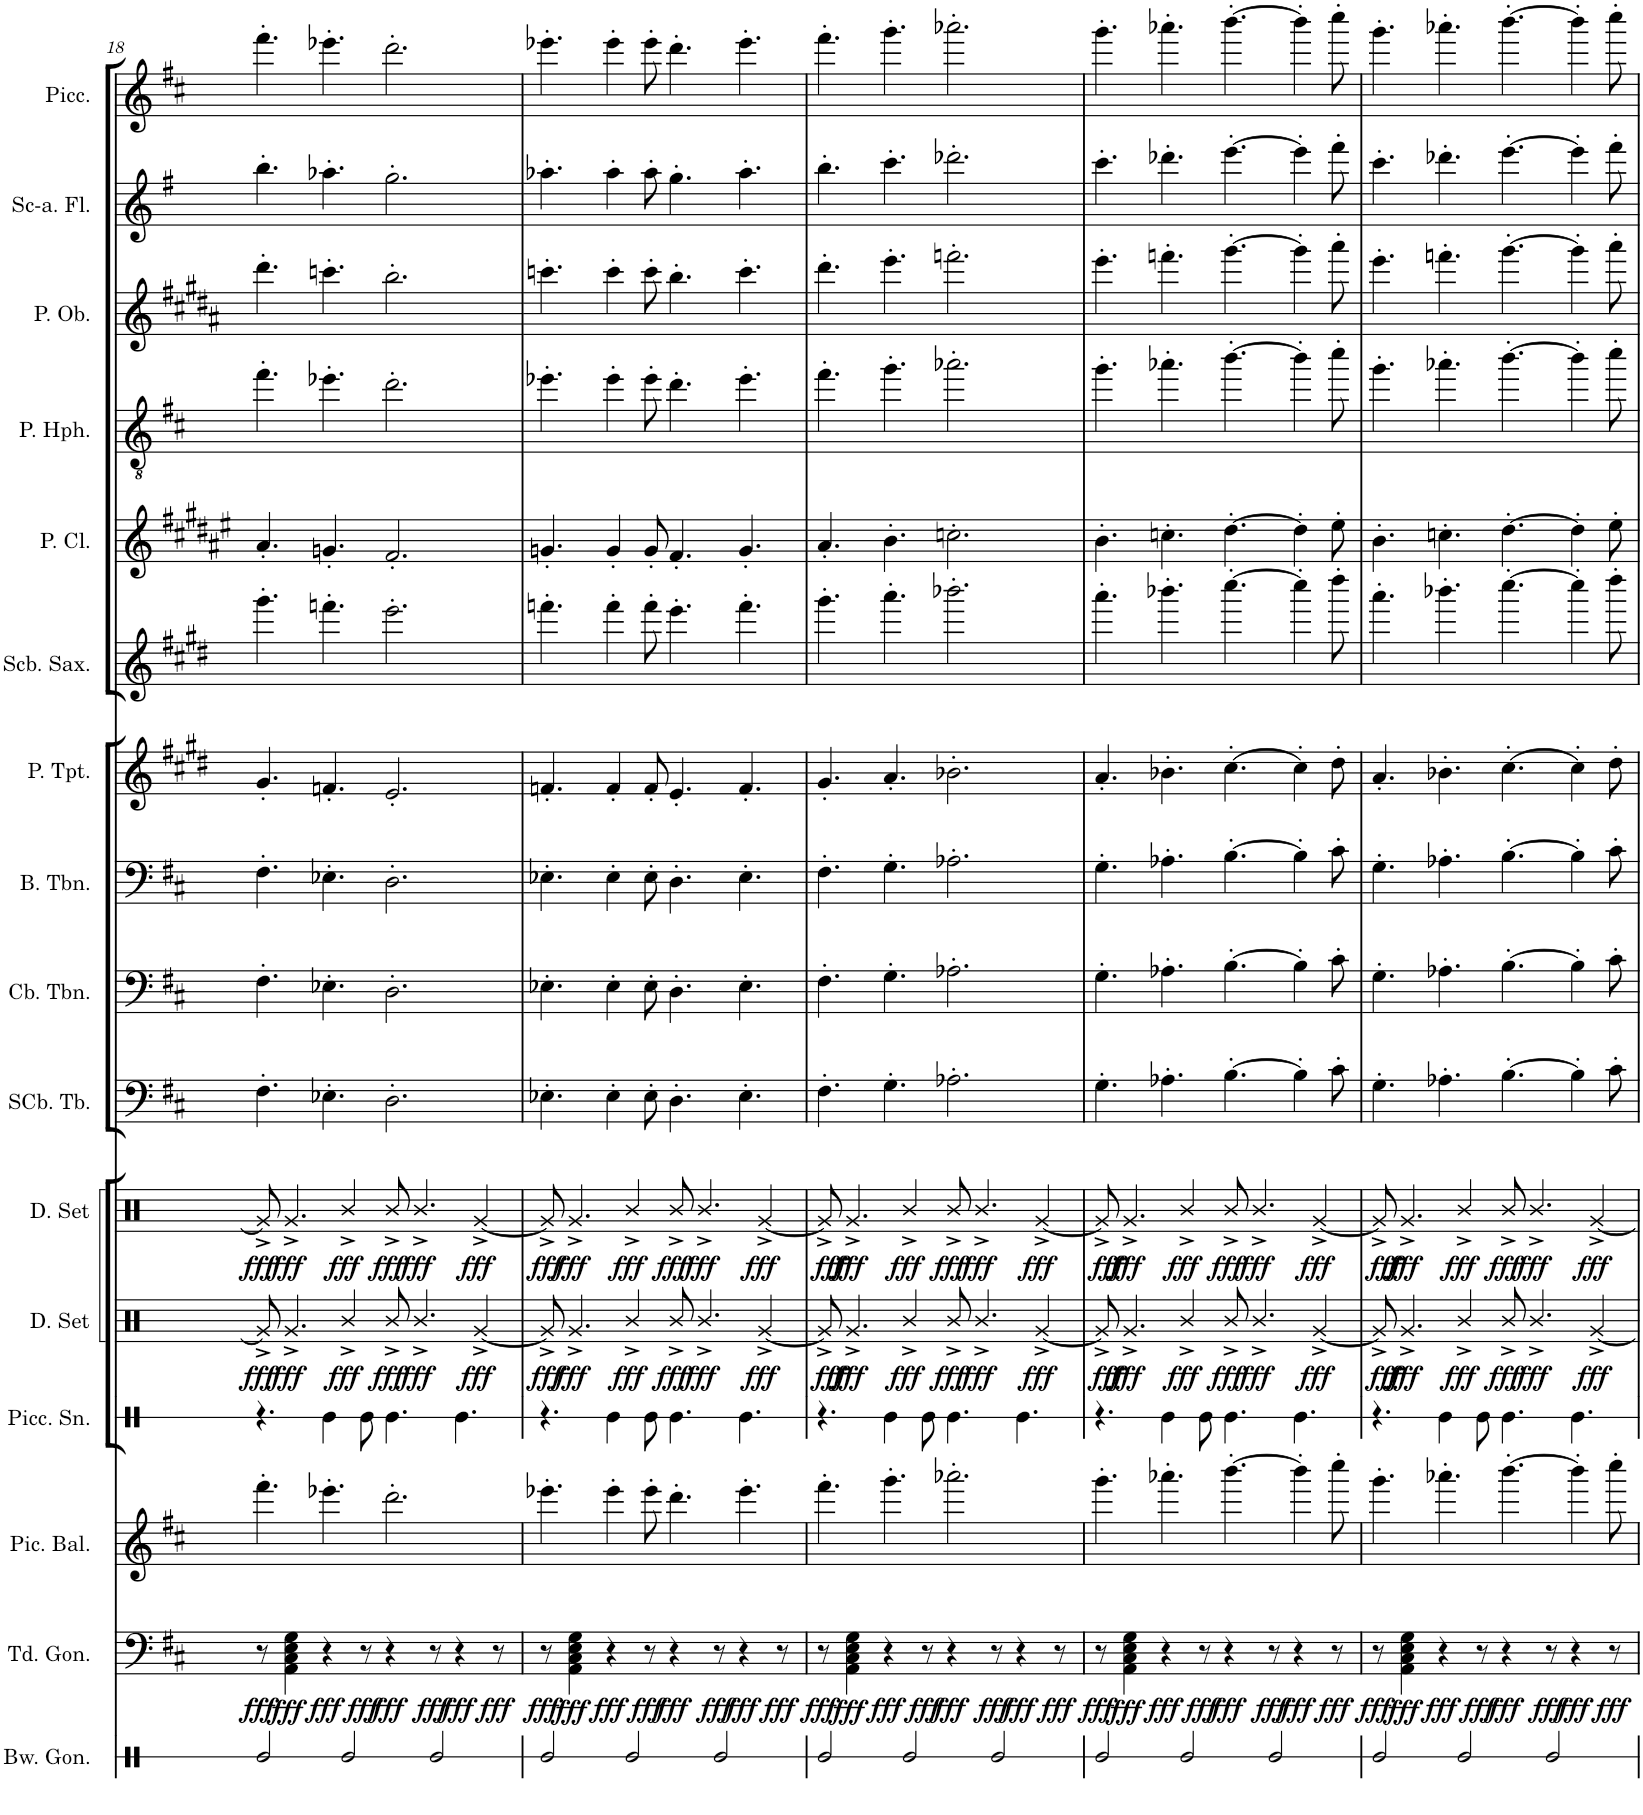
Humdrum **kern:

**kern	**kern	**dynam	**kern	**kern	**kern	**dynam	**kern	**dynam	**kern	**kern	**kern	**kern	**kern	**kern	**kern	**kern	**kern	**kern
*part16	*part15	*part15	*part14	*part13	*part12	*part12	*part11	*part11	*part10	*part9	*part8	*part7	*part6	*part5	*part4	*part3	*part2	*part1
*staff16	*staff15	*staff15	*staff14	*staff13	*staff12	*staff12	*staff11	*staff11	*staff10	*staff9	*staff8	*staff7	*staff6	*staff5	*staff4	*staff3	*staff2	*staff1
*I"Bowl Gongs	*I"Tuned Gongs	*	*I"Piccolo Balalaika	*I"Piccolo Snare	*I"Drumset	*	*I"Drumset	*	*I"Sub-Contrabass Tuba	*I"Contrabass Trombone	*I"Bass Trombone	*I"Piccolo Trumpet	*I"Subcontrabass Saxophone	*I"Piccolo Clarinet	*I"Piccolo Heckelphone	*I"Piccolo Oboe	*I"Sub Contra-alto Flute	*I"Piccolo
*I'Bw. Gon.	*I'Td. Gon.	*	*I'Pic. Bal.	*I'Picc. Sn.	*I'D. Set	*	*I'D. Set	*	*I'SCb. Tb.	*I'Cb. Tbn.	*I'B. Tbn.	*I'P. Tpt.	*I'Scb. Sax.	*I'P. Cl.	*I'P. Hph.	*I'P. Ob.	*I'Sc-a. Fl.	*I'Picc.
!!LO:PB:g=z
*clefX	*clefF4	*	*clefG2	*clefX	*clefX	*	*clefX	*	*clefF4	*clefF4	*clefF4	*clefG2	*clefG2	*clefG2	*clefGv2	*clefG2	*clefG2	*clefG2
*	*	*	*	*	*	*	*	*	*	*	*	*Trd-6c-10	*Trd22c38	*Trd-5c-8	*	*Trd-2c-3	*Trd17c29	*Trd-7c-12
*k[]	*k[f#c#]	*	*k[f#c#]	*k[]	*k[]	*	*k[]	*	*k[f#c#]	*k[f#c#]	*k[f#c#]	*k[f#c#g#d#]	*k[f#c#g#d#]	*k[f#c#g#d#a#e#]	*k[f#c#]	*k[f#c#g#d#a#]	*k[f#]	*k[f#c#]
*M12/8	*M12/8	*	*M12/8	*M12/8	*M12/8	*	*M12/8	*	*M12/8	*M12/8	*M12/8	*M12/8	*M12/8	*M12/8	*M12/8	*M12/8	*M12/8	*M12/8
=18	=18	=18	=18	=18	=18	=18	=18	=18	=18	=18	=18	=18	=18	=18	=18	=18	=18	=18
!	!	!LO:DY:b	!	!	!	!LO:DY:b	!	!LO:DY:b	!	!	!	!	!	!	!	!	!	!
2Re/	8r	fff	4.fff#'\	4.r	8Rg^/]	fff	8Rg^/]	fff	4.F#'\	4.F#'\	4.F#'\	4.g#'/	4.ggg#'\	4.a#'/	4.ff#'\	4.ddd#'\	4.bb'\	4.fff#'\
!	!	!LO:DY:b	!	!	!	!LO:DY:b	!	!LO:DY:b	!	!	!	!	!	!	!	!	!	!
.	4AA\ 4C#\ 4E\ 4G\	fff	.	.	4.Rg^/	fff	4.Rg^/	fff	.	.	.	.	.	.	.	.	.	.
!	!	!LO:DY:b	!	!	!	!	!	!	!	!	!	!	!	!	!	!	!	!
.	4r	fff	4.eee-X'\	4Re\	.	.	.	.	4.E-X'\	4.E-X'\	4.E-X'\	4.fn'/	4.fffn'\	4.gn'/	4.ee-X'\	4.cccn'\	4.aa-X'\	4.eee-X'\
!	!	!	!	!	!	!LO:DY:b	!	!LO:DY:b	!	!	!	!	!	!	!	!	!	!
2Re/	.	.	.	.	4R^/	fff	4R^/	fff	.	.	.	.	.	.	.	.	.	.
!	!	!LO:DY:b	!	!	!	!	!	!	!	!	!	!	!	!	!	!	!	!
.	8r	fff	.	8Re\	.	.	.	.	.	.	.	.	.	.	.	.	.	.
!	!	!LO:DY:b	!	!	!	!LO:DY:b	!	!LO:DY:b	!	!	!	!	!	!	!	!	!	!
.	4r	fff	2.ddd'\	4.Re\	8R^/	fff	8R^/	fff	2.D'\	2.D'\	2.D'\	2.e'/	2.eee'\	2.f#'/	2.dd'\	2.bb'\	2.gg'\	2.ddd'\
!	!	!	!	!	!	!LO:DY:b	!	!LO:DY:b	!	!	!	!	!	!	!	!	!	!
.	.	.	.	.	4.R^/	fff	4.R^/	fff	.	.	.	.	.	.	.	.	.	.
!	!	!LO:DY:b	!	!	!	!	!	!	!	!	!	!	!	!	!	!	!	!
2Re/	8r	fff	.	.	.	.	.	.	.	.	.	.	.	.	.	.	.	.
!	!	!LO:DY:b	!	!	!	!	!	!	!	!	!	!	!	!	!	!	!	!
.	4r	fff	.	4.Re\	.	.	.	.	.	.	.	.	.	.	.	.	.	.
!	!	!	!	!	!	!LO:DY:b	!	!LO:DY:b	!	!	!	!	!	!	!	!	!	!
.	.	.	.	.	[4Rg^/	fff	[4Rg^/	fff	.	.	.	.	.	.	.	.	.	.
!	!	!LO:DY:b	!	!	!	!	!	!	!	!	!	!	!	!	!	!	!	!
.	8r	fff	.	.	.	.	.	.	.	.	.	.	.	.	.	.	.	.
=19	=19	=19	=19	=19	=19	=19	=19	=19	=19	=19	=19	=19	=19	=19	=19	=19	=19	=19
!	!	!LO:DY:b	!	!	!	!LO:DY:b	!	!LO:DY:b	!	!	!	!	!	!	!	!	!	!
2Re/	8r	fff	4.eee-X'\	4.r	8Rg^/]	fff	8Rg^/]	fff	4.E-X'\	4.E-X'\	4.E-X'\	4.fn'/	4.fffn'\	4.gn'/	4.ee-X'\	4.cccn'\	4.aa-X'\	4.eee-X'\
!	!	!LO:DY:b	!	!	!	!LO:DY:b	!	!LO:DY:b	!	!	!	!	!	!	!	!	!	!
.	4AA\ 4C#\ 4E\ 4G\	fff	.	.	4.Rg^/	fff	4.Rg^/	fff	.	.	.	.	.	.	.	.	.	.
!	!	!LO:DY:b	!	!	!	!	!	!	!	!	!	!	!	!	!	!	!	!
.	4r	fff	4eee-'\	4Re\	.	.	.	.	4E-'\	4E-'\	4E-'\	4f'/	4fff'\	4g'/	4ee-'\	4ccc'\	4aa-'\	4eee-'\
!	!	!	!	!	!	!LO:DY:b	!	!LO:DY:b	!	!	!	!	!	!	!	!	!	!
2Re/	.	.	.	.	4R^/	fff	4R^/	fff	.	.	.	.	.	.	.	.	.	.
!	!	!LO:DY:b	!	!	!	!	!	!	!	!	!	!	!	!	!	!	!	!
.	8r	fff	8eee-'\	8Re\	.	.	.	.	8E-'\	8E-'\	8E-'\	8f'/	8fff'\	8g'/	8ee-'\	8ccc'\	8aa-'\	8eee-'\
!	!	!LO:DY:b	!	!	!	!LO:DY:b	!	!LO:DY:b	!	!	!	!	!	!	!	!	!	!
.	4r	fff	4.ddd'\	4.Re\	8R^/	fff	8R^/	fff	4.D'\	4.D'\	4.D'\	4.e'/	4.eee'\	4.f#'/	4.dd'\	4.bb'\	4.gg'\	4.ddd'\
!	!	!	!	!	!	!LO:DY:b	!	!LO:DY:b	!	!	!	!	!	!	!	!	!	!
.	.	.	.	.	4.R^/	fff	4.R^/	fff	.	.	.	.	.	.	.	.	.	.
!	!	!LO:DY:b	!	!	!	!	!	!	!	!	!	!	!	!	!	!	!	!
2Re/	8r	fff	.	.	.	.	.	.	.	.	.	.	.	.	.	.	.	.
!	!	!LO:DY:b	!	!	!	!	!	!	!	!	!	!	!	!	!	!	!	!
.	4r	fff	4.eee-'\	4.Re\	.	.	.	.	4.E-'\	4.E-'\	4.E-'\	4.f'/	4.fff'\	4.g'/	4.ee-'\	4.ccc'\	4.aa-'\	4.eee-'\
!	!	!	!	!	!	!LO:DY:b	!	!LO:DY:b	!	!	!	!	!	!	!	!	!	!
.	.	.	.	.	[4Rg^/	fff	[4Rg^/	fff	.	.	.	.	.	.	.	.	.	.
!	!	!LO:DY:b	!	!	!	!	!	!	!	!	!	!	!	!	!	!	!	!
.	8r	fff	.	.	.	.	.	.	.	.	.	.	.	.	.	.	.	.
=20	=20	=20	=20	=20	=20	=20	=20	=20	=20	=20	=20	=20	=20	=20	=20	=20	=20	=20
!	!	!LO:DY:b	!	!	!	!LO:DY:b	!	!LO:DY:b	!	!	!	!	!	!	!	!	!	!
2Re/	8r	fff	4.fff#'\	4.r	8Rg^/]	fff	8Rg^/]	fff	4.F#'\	4.F#'\	4.F#'\	4.g#'/	4.ggg#'\	4.a#'/	4.ff#'\	4.ddd#'\	4.bb'\	4.fff#'\
!	!	!LO:DY:b	!	!	!	!LO:DY:b	!	!LO:DY:b	!	!	!	!	!	!	!	!	!	!
.	4AA\ 4C#\ 4E\ 4G\	fff	.	.	4.Rg^/	fff	4.Rg^/	fff	.	.	.	.	.	.	.	.	.	.
!	!	!LO:DY:b	!	!	!	!	!	!	!	!	!	!	!	!	!	!	!	!
.	4r	fff	4.ggg'\	4Re\	.	.	.	.	4.G'\	4.G'\	4.G'\	4.a'/	4.aaa'\	4.b'\	4.gg'\	4.eee'\	4.ccc'\	4.ggg'\
!	!	!	!	!	!	!LO:DY:b	!	!LO:DY:b	!	!	!	!	!	!	!	!	!	!
2Re/	.	.	.	.	4R^/	fff	4R^/	fff	.	.	.	.	.	.	.	.	.	.
!	!	!LO:DY:b	!	!	!	!	!	!	!	!	!	!	!	!	!	!	!	!
.	8r	fff	.	8Re\	.	.	.	.	.	.	.	.	.	.	.	.	.	.
!	!	!LO:DY:b	!	!	!	!LO:DY:b	!	!LO:DY:b	!	!	!	!	!	!	!	!	!	!
.	4r	fff	2.aaa-X'\	4.Re\	8R^/	fff	8R^/	fff	2.A-X'\	2.A-X'\	2.A-X'\	2.b-X'\	2.bbb-X'\	2.ccn'\	2.aa-X'\	2.fffn'\	2.ddd-X'\	2.aaa-X'\
!	!	!	!	!	!	!LO:DY:b	!	!LO:DY:b	!	!	!	!	!	!	!	!	!	!
.	.	.	.	.	4.R^/	fff	4.R^/	fff	.	.	.	.	.	.	.	.	.	.
!	!	!LO:DY:b	!	!	!	!	!	!	!	!	!	!	!	!	!	!	!	!
2Re/	8r	fff	.	.	.	.	.	.	.	.	.	.	.	.	.	.	.	.
!	!	!LO:DY:b	!	!	!	!	!	!	!	!	!	!	!	!	!	!	!	!
.	4r	fff	.	4.Re\	.	.	.	.	.	.	.	.	.	.	.	.	.	.
!	!	!	!	!	!	!LO:DY:b	!	!LO:DY:b	!	!	!	!	!	!	!	!	!	!
.	.	.	.	.	[4Rg^/	fff	[4Rg^/	fff	.	.	.	.	.	.	.	.	.	.
!	!	!LO:DY:b	!	!	!	!	!	!	!	!	!	!	!	!	!	!	!	!
.	8r	fff	.	.	.	.	.	.	.	.	.	.	.	.	.	.	.	.
=21	=21	=21	=21	=21	=21	=21	=21	=21	=21	=21	=21	=21	=21	=21	=21	=21	=21	=21
!	!	!LO:DY:b	!	!	!	!LO:DY:b	!	!LO:DY:b	!	!	!	!	!	!	!	!	!	!
2Re/	8r	fff	4.ggg'\	4.r	8Rg^/]	fff	8Rg^/]	fff	4.G'\	4.G'\	4.G'\	4.a'/	4.aaa'\	4.b'\	4.gg'\	4.eee'\	4.ccc'\	4.ggg'\
!	!	!LO:DY:b	!	!	!	!LO:DY:b	!	!LO:DY:b	!	!	!	!	!	!	!	!	!	!
.	4AA\ 4C#\ 4E\ 4G\	fff	.	.	4.Rg^/	fff	4.Rg^/	fff	.	.	.	.	.	.	.	.	.	.
!	!	!LO:DY:b	!	!	!	!	!	!	!	!	!	!	!	!	!	!	!	!
.	4r	fff	4.aaa-X'\	4Re\	.	.	.	.	4.A-X'\	4.A-X'\	4.A-X'\	4.b-X'\	4.bbb-X'\	4.ccn'\	4.aa-X'\	4.fffn'\	4.ddd-X'\	4.aaa-X'\
!	!	!	!	!	!	!LO:DY:b	!	!LO:DY:b	!	!	!	!	!	!	!	!	!	!
2Re/	.	.	.	.	4R^/	fff	4R^/	fff	.	.	.	.	.	.	.	.	.	.
!	!	!LO:DY:b	!	!	!	!	!	!	!	!	!	!	!	!	!	!	!	!
.	8r	fff	.	8Re\	.	.	.	.	.	.	.	.	.	.	.	.	.	.
!	!	!LO:DY:b	!	!	!	!LO:DY:b	!	!LO:DY:b	!	!	!	!	!	!	!	!	!	!
.	4r	fff	[4.bbb'\	4.Re\	8R^/	fff	8R^/	fff	[4.B'\	[4.B'\	[4.B'\	[4.cc#'\	[4.cccc#'\	[4.dd#'\	[4.bb'\	[4.ggg#'\	[4.eee'\	[4.bbb'\
!	!	!	!	!	!	!LO:DY:b	!	!LO:DY:b	!	!	!	!	!	!	!	!	!	!
.	.	.	.	.	4.R^/	fff	4.R^/	fff	.	.	.	.	.	.	.	.	.	.
!	!	!LO:DY:b	!	!	!	!	!	!	!	!	!	!	!	!	!	!	!	!
2Re/	8r	fff	.	.	.	.	.	.	.	.	.	.	.	.	.	.	.	.
!	!	!LO:DY:b	!	!	!	!	!	!	!	!	!	!	!	!	!	!	!	!
.	4r	fff	4bbb'\]	4.Re\	.	.	.	.	4B'\]	4B'\]	4B'\]	4cc#'\]	4cccc#'\]	4dd#'\]	4bb'\]	4ggg#'\]	4eee'\]	4bbb'\]
!	!	!	!	!	!	!LO:DY:b	!	!LO:DY:b	!	!	!	!	!	!	!	!	!	!
.	.	.	.	.	[4Rg^/	fff	[4Rg^/	fff	.	.	.	.	.	.	.	.	.	.
!	!	!LO:DY:b	!	!	!	!	!	!	!	!	!	!	!	!	!	!	!	!
.	8r	fff	8cccc#'\	.	.	.	.	.	8c#'\	8c#'\	8c#'\	8dd#'\	8dddd#'\	8ee#'\	8ccc#'\	8aaa#'\	8fff#'\	8cccc#'\
=22	=22	=22	=22	=22	=22	=22	=22	=22	=22	=22	=22	=22	=22	=22	=22	=22	=22	=22
!	!	!LO:DY:b	!	!	!	!LO:DY:b	!	!LO:DY:b	!	!	!	!	!	!	!	!	!	!
2Re/	8r	fff	4.ggg'\	4.r	8Rg^/]	fff	8Rg^/]	fff	4.G'\	4.G'\	4.G'\	4.a'/	4.aaa'\	4.b'\	4.gg'\	4.eee'\	4.ccc'\	4.ggg'\
!	!	!LO:DY:b	!	!	!	!LO:DY:b	!	!LO:DY:b	!	!	!	!	!	!	!	!	!	!
.	4AA\ 4C#\ 4E\ 4G\	fff	.	.	4.Rg^/	fff	4.Rg^/	fff	.	.	.	.	.	.	.	.	.	.
!	!	!LO:DY:b	!	!	!	!	!	!	!	!	!	!	!	!	!	!	!	!
.	4r	fff	4.aaa-X'\	4Re\	.	.	.	.	4.A-X'\	4.A-X'\	4.A-X'\	4.b-X'\	4.bbb-X'\	4.ccn'\	4.aa-X'\	4.fffn'\	4.ddd-X'\	4.aaa-X'\
!	!	!	!	!	!	!LO:DY:b	!	!LO:DY:b	!	!	!	!	!	!	!	!	!	!
2Re/	.	.	.	.	4R^/	fff	4R^/	fff	.	.	.	.	.	.	.	.	.	.
!	!	!LO:DY:b	!	!	!	!	!	!	!	!	!	!	!	!	!	!	!	!
.	8r	fff	.	8Re\	.	.	.	.	.	.	.	.	.	.	.	.	.	.
!	!	!LO:DY:b	!	!	!	!LO:DY:b	!	!LO:DY:b	!	!	!	!	!	!	!	!	!	!
.	4r	fff	[4.bbb'\	4.Re\	8R^/	fff	8R^/	fff	[4.B'\	[4.B'\	[4.B'\	[4.cc#'\	[4.cccc#'\	[4.dd#'\	[4.bb'\	[4.ggg#'\	[4.eee'\	[4.bbb'\
!	!	!	!	!	!	!LO:DY:b	!	!LO:DY:b	!	!	!	!	!	!	!	!	!	!
.	.	.	.	.	4.R^/	fff	4.R^/	fff	.	.	.	.	.	.	.	.	.	.
!	!	!LO:DY:b	!	!	!	!	!	!	!	!	!	!	!	!	!	!	!	!
2Re/	8r	fff	.	.	.	.	.	.	.	.	.	.	.	.	.	.	.	.
!	!	!LO:DY:b	!	!	!	!	!	!	!	!	!	!	!	!	!	!	!	!
.	4r	fff	4bbb'\]	4.Re\	.	.	.	.	4B'\]	4B'\]	4B'\]	4cc#'\]	4cccc#'\]	4dd#'\]	4bb'\]	4ggg#'\]	4eee'\]	4bbb'\]
!	!	!	!	!	!	!LO:DY:b	!	!LO:DY:b	!	!	!	!	!	!	!	!	!	!
.	.	.	.	.	[4Rg^/	fff	[4Rg^/	fff	.	.	.	.	.	.	.	.	.	.
!	!	!LO:DY:b	!	!	!	!	!	!	!	!	!	!	!	!	!	!	!	!
.	8r	fff	8cccc#'\	.	.	.	.	.	8c#'\	8c#'\	8c#'\	8dd#'\	8dddd#'\	8ee#'\	8ccc#'\	8aaa#'\	8fff#'\	8cccc#'\
=	=	=	=	=	=	=	=	=	=	=	=	=	=	=	=	=	=	=
*-	*-	*-	*-	*-	*-	*-	*-	*-	*-	*-	*-	*-	*-	*-	*-	*-	*-	*-
